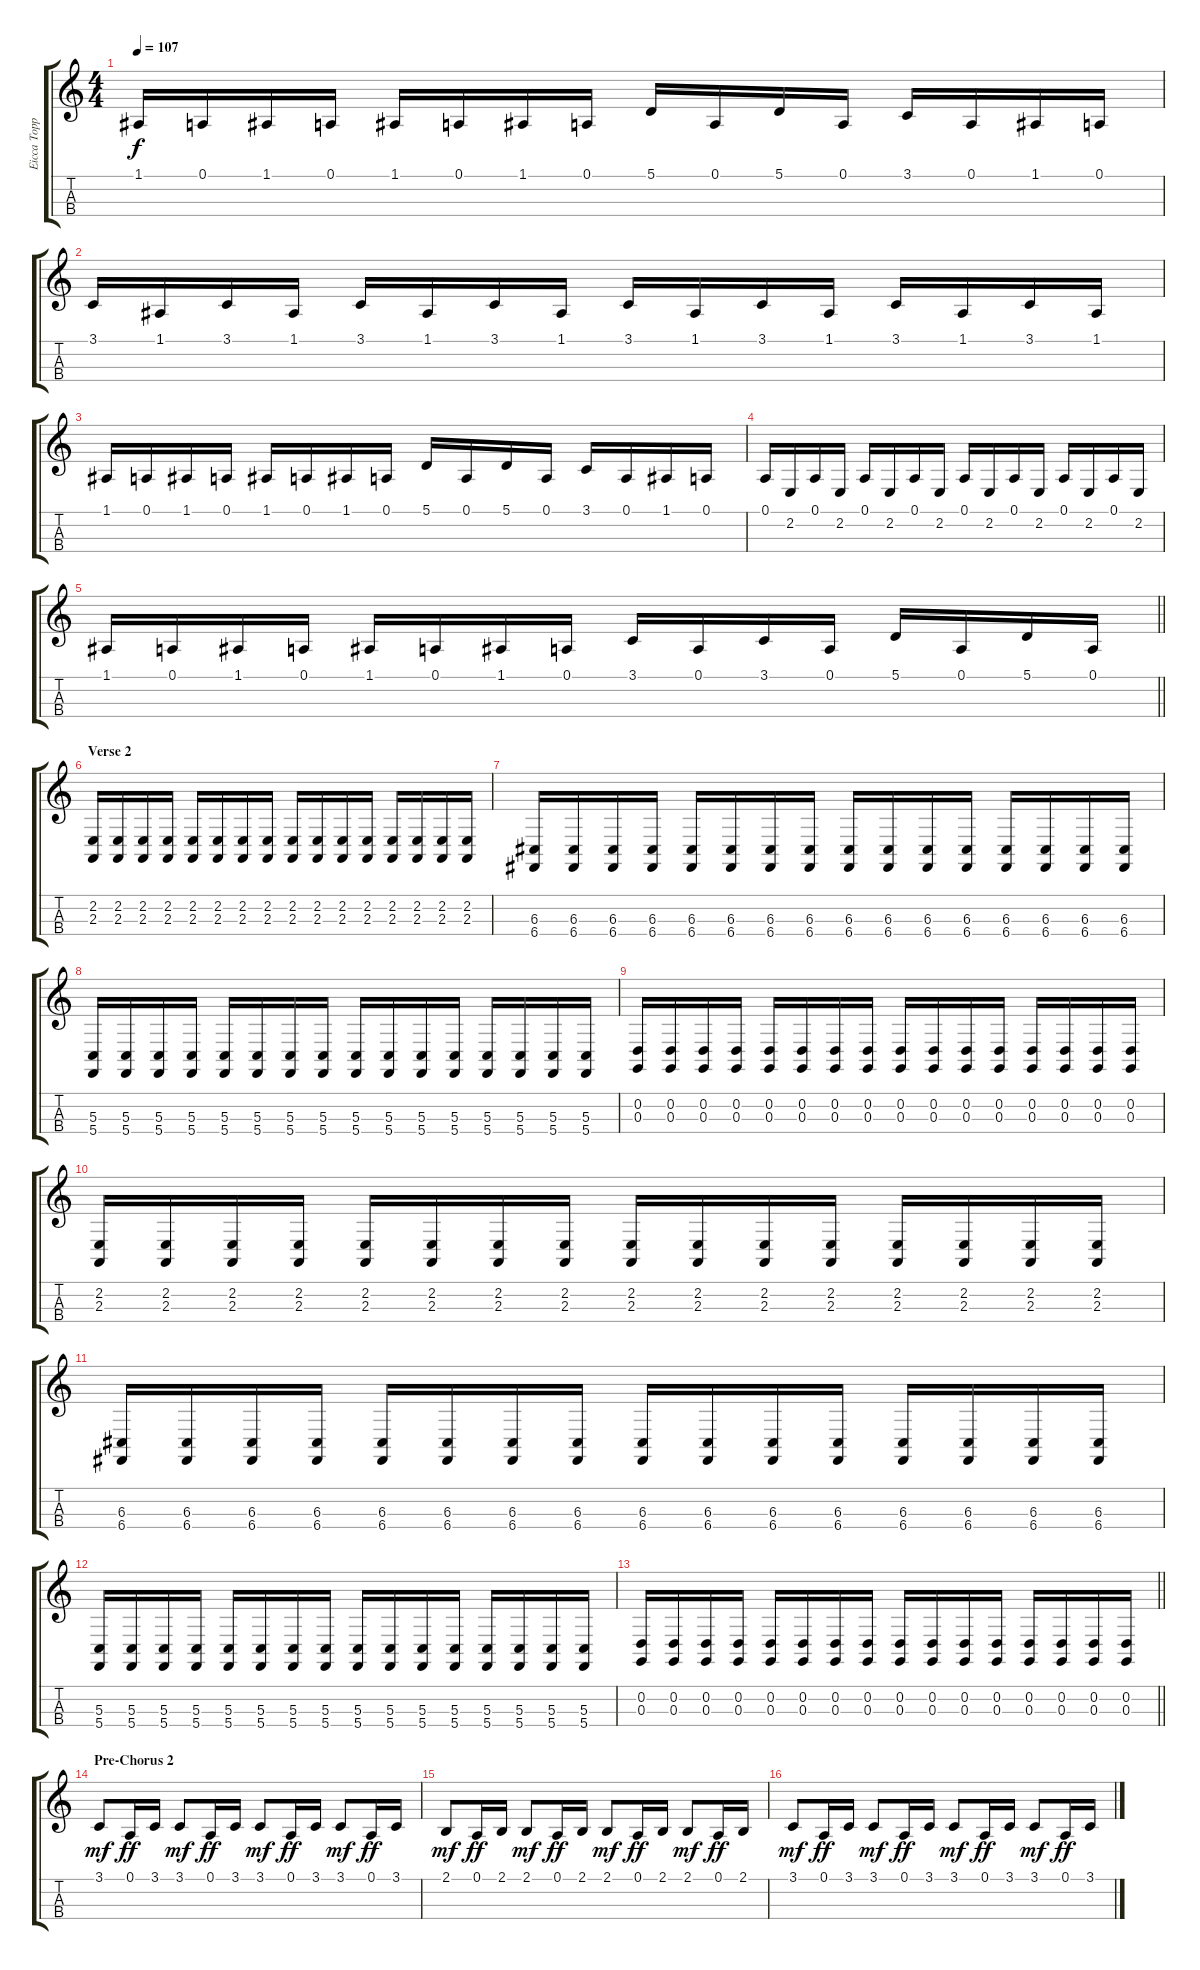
\track ("Eicca Toppinen" "Eicca Topp") {instrument cello}
\staff {score tabs}
\tuning (A3 D3 G2 C2) {hide}
\ts (4 4)
\tempo 107
\clef g2
\ks c
1.1.16{dy f} 0.1.16 1.1.16 0.1.16 1.1.16 0.1.16 1.1.16 0.1.16 5.1.16 0.1.16 5.1.16 0.1.16 3.1.16 0.1.16 1.1.16 0.1.16 |
3.1.16 1.1.16 3.1.16 1.1.16 3.1.16 1.1.16 3.1.16 1.1.16 3.1.16 1.1.16 3.1.16 1.1.16 3.1.16 1.1.16 3.1.16 1.1.16 |
1.1.16 0.1.16 1.1.16 0.1.16 1.1.16 0.1.16 1.1.16 0.1.16 5.1.16 0.1.16 5.1.16 0.1.16 3.1.16 0.1.16 1.1.16 0.1.16 |
0.1.16 2.2.16 0.1.16 2.2.16 0.1.16 2.2.16 0.1.16 2.2.16 0.1.16 2.2.16 0.1.16 2.2.16 0.1.16 2.2.16 0.1.16 2.2.16 |
\barLineRight lightlight
1.1.16 0.1.16 1.1.16 0.1.16 1.1.16 0.1.16 1.1.16 0.1.16 3.1.16 0.1.16 3.1.16 0.1.16 5.1.16 0.1.16 5.1.16 0.1.16 |
\section ("" "Verse 2")
(2.2 2.3).16{balance 16 instrument contrabass} (2.2 2.3).16 (2.2 2.3).16 (2.2 2.3).16 (2.2 2.3).16 (2.2 2.3).16 (2.2 2.3).16 (2.2 2.3).16 (2.2 2.3).16 (2.2 2.3).16 (2.2 2.3).16 (2.2 2.3).16 (2.2 2.3).16 (2.2 2.3).16 (2.2 2.3).16 (2.2 2.3).16 |
(6.3 6.4).16 (6.3 6.4).16 (6.3 6.4).16 (6.3 6.4).16 (6.3 6.4).16 (6.3 6.4).16 (6.3 6.4).16 (6.3 6.4).16 (6.3 6.4).16 (6.3 6.4).16 (6.3 6.4).16 (6.3 6.4).16 (6.3 6.4).16 (6.3 6.4).16 (6.3 6.4).16 (6.3 6.4).16 |
(5.3 5.4).16 (5.3 5.4).16 (5.3 5.4).16 (5.3 5.4).16 (5.3 5.4).16 (5.3 5.4).16 (5.3 5.4).16 (5.3 5.4).16 (5.3 5.4).16 (5.3 5.4).16 (5.3 5.4).16 (5.3 5.4).16 (5.3 5.4).16 (5.3 5.4).16 (5.3 5.4).16 (5.3 5.4).16 |
(0.2 0.3).16 (0.2 0.3).16 (0.2 0.3).16 (0.2 0.3).16 (0.2 0.3).16 (0.2 0.3).16 (0.2 0.3).16 (0.2 0.3).16 (0.2 0.3).16 (0.2 0.3).16 (0.2 0.3).16 (0.2 0.3).16 (0.2 0.3).16 (0.2 0.3).16 (0.2 0.3).16 (0.2 0.3).16 |
(2.2 2.3).16 (2.2 2.3).16 (2.2 2.3).16 (2.2 2.3).16 (2.2 2.3).16 (2.2 2.3).16 (2.2 2.3).16 (2.2 2.3).16 (2.2 2.3).16 (2.2 2.3).16 (2.2 2.3).16 (2.2 2.3).16 (2.2 2.3).16 (2.2 2.3).16 (2.2 2.3).16 (2.2 2.3).16 |
(6.3 6.4).16 (6.3 6.4).16 (6.3 6.4).16 (6.3 6.4).16 (6.3 6.4).16 (6.3 6.4).16 (6.3 6.4).16 (6.3 6.4).16 (6.3 6.4).16 (6.3 6.4).16 (6.3 6.4).16 (6.3 6.4).16 (6.3 6.4).16 (6.3 6.4).16 (6.3 6.4).16 (6.3 6.4).16 |
(5.3 5.4).16 (5.3 5.4).16 (5.3 5.4).16 (5.3 5.4).16 (5.3 5.4).16 (5.3 5.4).16 (5.3 5.4).16 (5.3 5.4).16 (5.3 5.4).16 (5.3 5.4).16 (5.3 5.4).16 (5.3 5.4).16 (5.3 5.4).16 (5.3 5.4).16 (5.3 5.4).16 (5.3 5.4).16 |
\barLineRight lightlight
(0.2 0.3).16 (0.2 0.3).16 (0.2 0.3).16 (0.2 0.3).16 (0.2 0.3).16 (0.2 0.3).16 (0.2 0.3).16 (0.2 0.3).16 (0.2 0.3).16 (0.2 0.3).16 (0.2 0.3).16 (0.2 0.3).16 (0.2 0.3).16 (0.2 0.3).16 (0.2 0.3).16 (0.2 0.3).16 |
\section ("" "Pre-Chorus 2")
3.1.8{dy mf balance 8 instrument distortionguitar} 0.1.16{dy ff} 3.1.16 3.1.8{dy mf} 0.1.16{dy ff} 3.1.16 3.1.8{dy mf} 0.1.16{dy ff} 3.1.16 3.1.8{dy mf} 0.1.16{dy ff} 3.1.16 |
2.1.8{dy mf} 0.1.16{dy ff} 2.1.16 2.1.8{dy mf} 0.1.16{dy ff} 2.1.16 2.1.8{dy mf} 0.1.16{dy ff} 2.1.16 2.1.8{dy mf} 0.1.16{dy ff} 2.1.16 |
3.1.8{dy mf} 0.1.16{dy ff} 3.1.16 3.1.8{dy mf} 0.1.16{dy ff} 3.1.16 3.1.8{dy mf} 0.1.16{dy ff} 3.1.16 3.1.8{dy mf} 0.1.16{dy ff} 3.1.16
